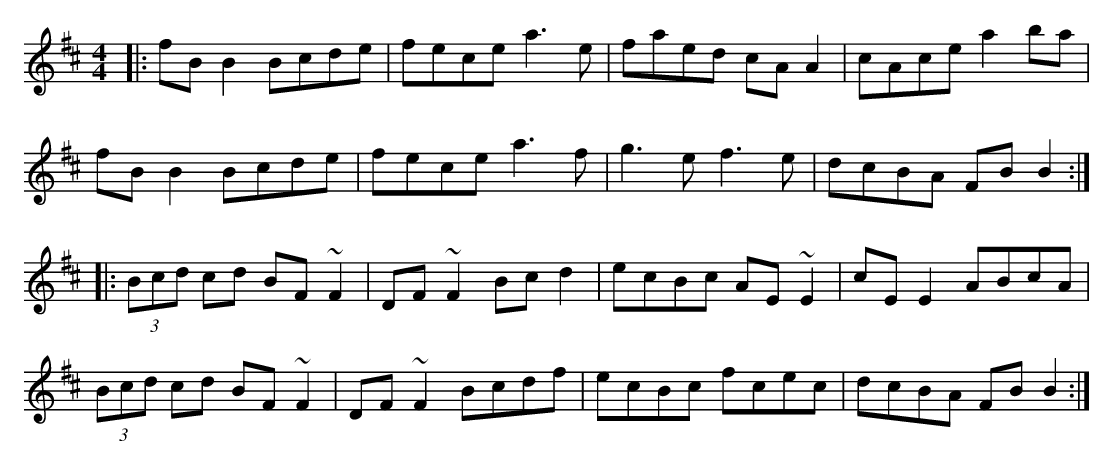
X:1
M:4/4
K:Bmin
|:fB B2 Bcde|fece a3 e|faed cA A2|cAce a2 ba|
fB B2 Bcde|fece a3 f|g3 e f3 e|dcBA FB B2:|
|:(3Bcd cd BF~F2|DF~F2 Bcd2|ecBc AE~E2|cE E2 ABcA|
(3Bcd cd BF~F2|DF~F2 Bcdf|ecBc fcec|dcBA FB B2:|
